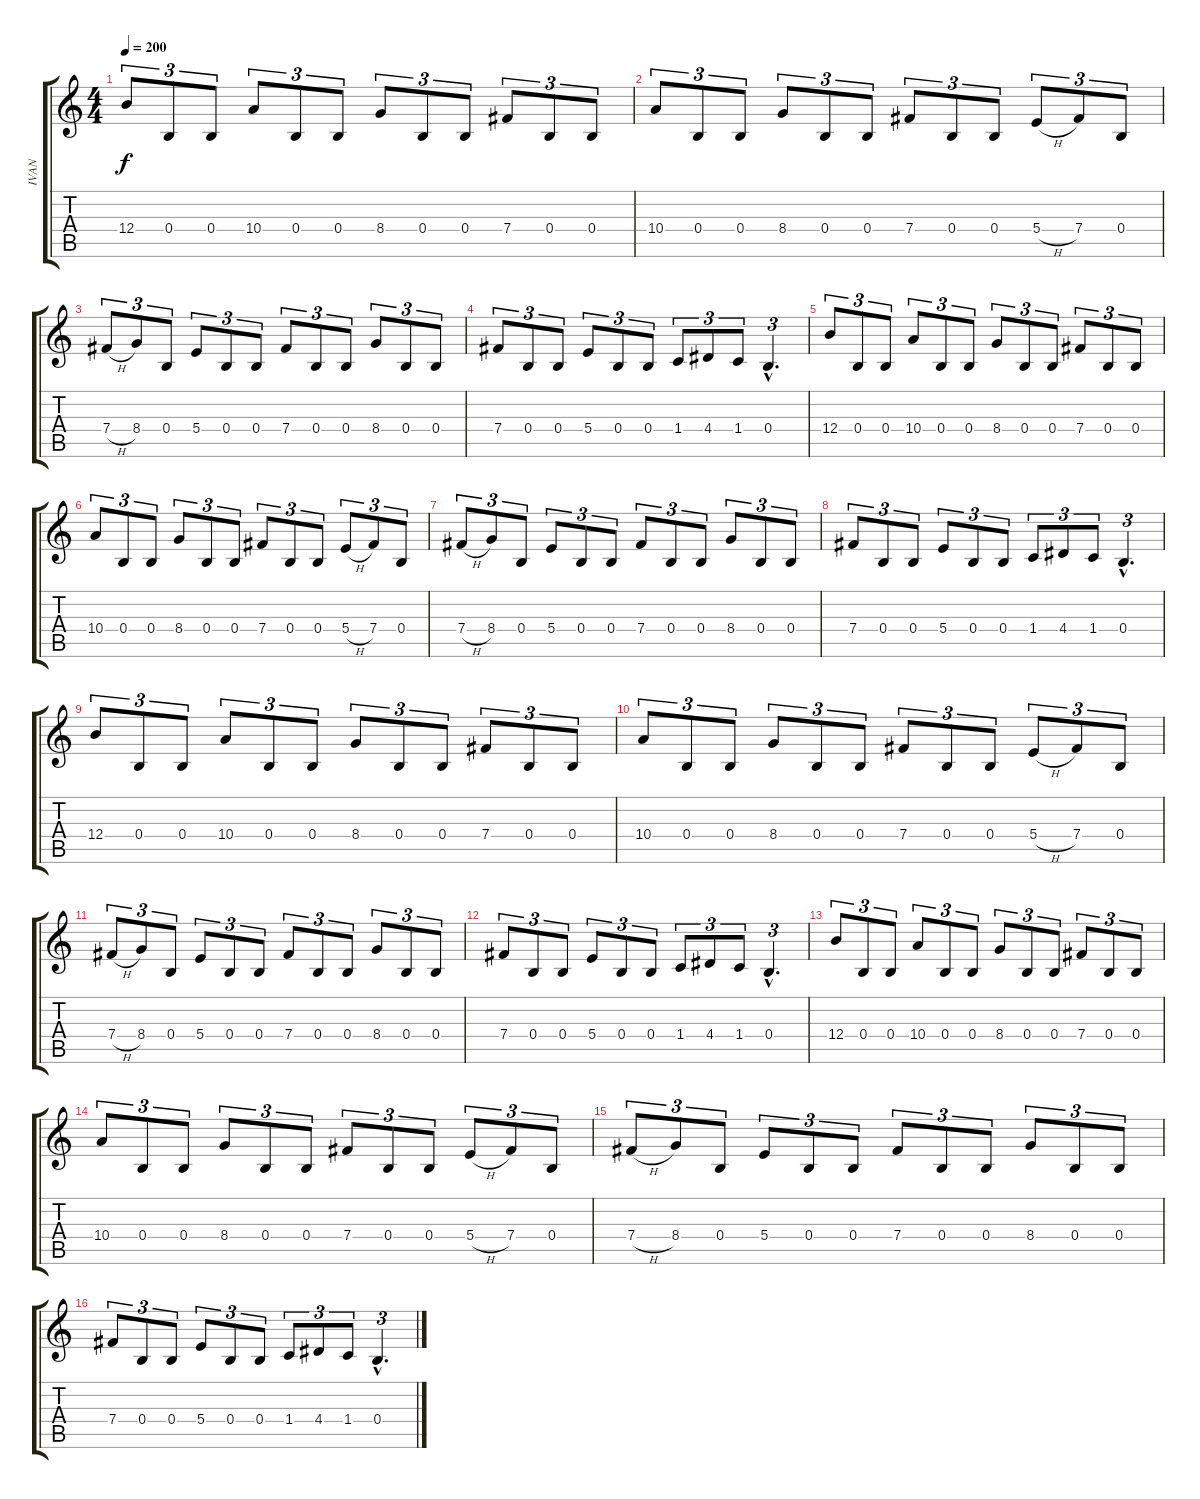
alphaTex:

\track ("IVAN" "IVAN") {instrument distortionguitar}
\staff {score tabs}
\tuning (Db4 Ab3 E3 B2 Gb2 B1) {hide}
\ts (4 4)
\tempo 200
\clef g2
\ks c
12.4.8{tu (3 2) dy f} 0.4.8{tu (3 2)} 0.4.8{tu (3 2)} 10.4.8{tu (3 2)} 0.4.8{tu (3 2)} 0.4.8{tu (3 2)} 8.4.8{tu (3 2)} 0.4.8{tu (3 2)} 0.4.8{tu (3 2)} 7.4.8{tu (3 2)} 0.4.8{tu (3 2)} 0.4.8{tu (3 2)} |
10.4.8{tu (3 2)} 0.4.8{tu (3 2)} 0.4.8{tu (3 2)} 8.4.8{tu (3 2)} 0.4.8{tu (3 2)} 0.4.8{tu (3 2)} 7.4.8{tu (3 2)} 0.4.8{tu (3 2)} 0.4.8{tu (3 2)} 5.4{h}.8{tu (3 2)} 7.4.8{tu (3 2)} 0.4.8{tu (3 2)} |
7.4{h}.8{tu (3 2)} 8.4.8{tu (3 2)} 0.4.8{tu (3 2)} 5.4.8{tu (3 2)} 0.4.8{tu (3 2)} 0.4.8{tu (3 2)} 7.4.8{tu (3 2)} 0.4.8{tu (3 2)} 0.4.8{tu (3 2)} 8.4.8{tu (3 2)} 0.4.8{tu (3 2)} 0.4.8{tu (3 2)} |
7.4.8{tu (3 2)} 0.4.8{tu (3 2)} 0.4.8{tu (3 2)} 5.4.8{tu (3 2)} 0.4.8{tu (3 2)} 0.4.8{tu (3 2)} 1.4.8{tu (3 2)} 4.4.8{tu (3 2)} 1.4.8{tu (3 2)} 0.4{hac}.4{d tu (3 2)} |
12.4.8{tu (3 2)} 0.4.8{tu (3 2)} 0.4.8{tu (3 2)} 10.4.8{tu (3 2)} 0.4.8{tu (3 2)} 0.4.8{tu (3 2)} 8.4.8{tu (3 2)} 0.4.8{tu (3 2)} 0.4.8{tu (3 2)} 7.4.8{tu (3 2)} 0.4.8{tu (3 2)} 0.4.8{tu (3 2)} |
10.4.8{tu (3 2)} 0.4.8{tu (3 2)} 0.4.8{tu (3 2)} 8.4.8{tu (3 2)} 0.4.8{tu (3 2)} 0.4.8{tu (3 2)} 7.4.8{tu (3 2)} 0.4.8{tu (3 2)} 0.4.8{tu (3 2)} 5.4{h}.8{tu (3 2)} 7.4.8{tu (3 2)} 0.4.8{tu (3 2)} |
7.4{h}.8{tu (3 2)} 8.4.8{tu (3 2)} 0.4.8{tu (3 2)} 5.4.8{tu (3 2)} 0.4.8{tu (3 2)} 0.4.8{tu (3 2)} 7.4.8{tu (3 2)} 0.4.8{tu (3 2)} 0.4.8{tu (3 2)} 8.4.8{tu (3 2)} 0.4.8{tu (3 2)} 0.4.8{tu (3 2)} |
7.4.8{tu (3 2)} 0.4.8{tu (3 2)} 0.4.8{tu (3 2)} 5.4.8{tu (3 2)} 0.4.8{tu (3 2)} 0.4.8{tu (3 2)} 1.4.8{tu (3 2)} 4.4.8{tu (3 2)} 1.4.8{tu (3 2)} 0.4{hac}.4{d tu (3 2)} |
12.4.8{tu (3 2)} 0.4.8{tu (3 2)} 0.4.8{tu (3 2)} 10.4.8{tu (3 2)} 0.4.8{tu (3 2)} 0.4.8{tu (3 2)} 8.4.8{tu (3 2)} 0.4.8{tu (3 2)} 0.4.8{tu (3 2)} 7.4.8{tu (3 2)} 0.4.8{tu (3 2)} 0.4.8{tu (3 2)} |
10.4.8{tu (3 2)} 0.4.8{tu (3 2)} 0.4.8{tu (3 2)} 8.4.8{tu (3 2)} 0.4.8{tu (3 2)} 0.4.8{tu (3 2)} 7.4.8{tu (3 2)} 0.4.8{tu (3 2)} 0.4.8{tu (3 2)} 5.4{h}.8{tu (3 2)} 7.4.8{tu (3 2)} 0.4.8{tu (3 2)} |
7.4{h}.8{tu (3 2)} 8.4.8{tu (3 2)} 0.4.8{tu (3 2)} 5.4.8{tu (3 2)} 0.4.8{tu (3 2)} 0.4.8{tu (3 2)} 7.4.8{tu (3 2)} 0.4.8{tu (3 2)} 0.4.8{tu (3 2)} 8.4.8{tu (3 2)} 0.4.8{tu (3 2)} 0.4.8{tu (3 2)} |
7.4.8{tu (3 2)} 0.4.8{tu (3 2)} 0.4.8{tu (3 2)} 5.4.8{tu (3 2)} 0.4.8{tu (3 2)} 0.4.8{tu (3 2)} 1.4.8{tu (3 2)} 4.4.8{tu (3 2)} 1.4.8{tu (3 2)} 0.4{hac}.4{d tu (3 2)} |
12.4.8{tu (3 2)} 0.4.8{tu (3 2)} 0.4.8{tu (3 2)} 10.4.8{tu (3 2)} 0.4.8{tu (3 2)} 0.4.8{tu (3 2)} 8.4.8{tu (3 2)} 0.4.8{tu (3 2)} 0.4.8{tu (3 2)} 7.4.8{tu (3 2)} 0.4.8{tu (3 2)} 0.4.8{tu (3 2)} |
10.4.8{tu (3 2)} 0.4.8{tu (3 2)} 0.4.8{tu (3 2)} 8.4.8{tu (3 2)} 0.4.8{tu (3 2)} 0.4.8{tu (3 2)} 7.4.8{tu (3 2)} 0.4.8{tu (3 2)} 0.4.8{tu (3 2)} 5.4{h}.8{tu (3 2)} 7.4.8{tu (3 2)} 0.4.8{tu (3 2)} |
7.4{h}.8{tu (3 2)} 8.4.8{tu (3 2)} 0.4.8{tu (3 2)} 5.4.8{tu (3 2)} 0.4.8{tu (3 2)} 0.4.8{tu (3 2)} 7.4.8{tu (3 2)} 0.4.8{tu (3 2)} 0.4.8{tu (3 2)} 8.4.8{tu (3 2)} 0.4.8{tu (3 2)} 0.4.8{tu (3 2)} |
7.4.8{tu (3 2)} 0.4.8{tu (3 2)} 0.4.8{tu (3 2)} 5.4.8{tu (3 2)} 0.4.8{tu (3 2)} 0.4.8{tu (3 2)} 1.4.8{tu (3 2)} 4.4.8{tu (3 2)} 1.4.8{tu (3 2)} 0.4{hac}.4{d tu (3 2)}
